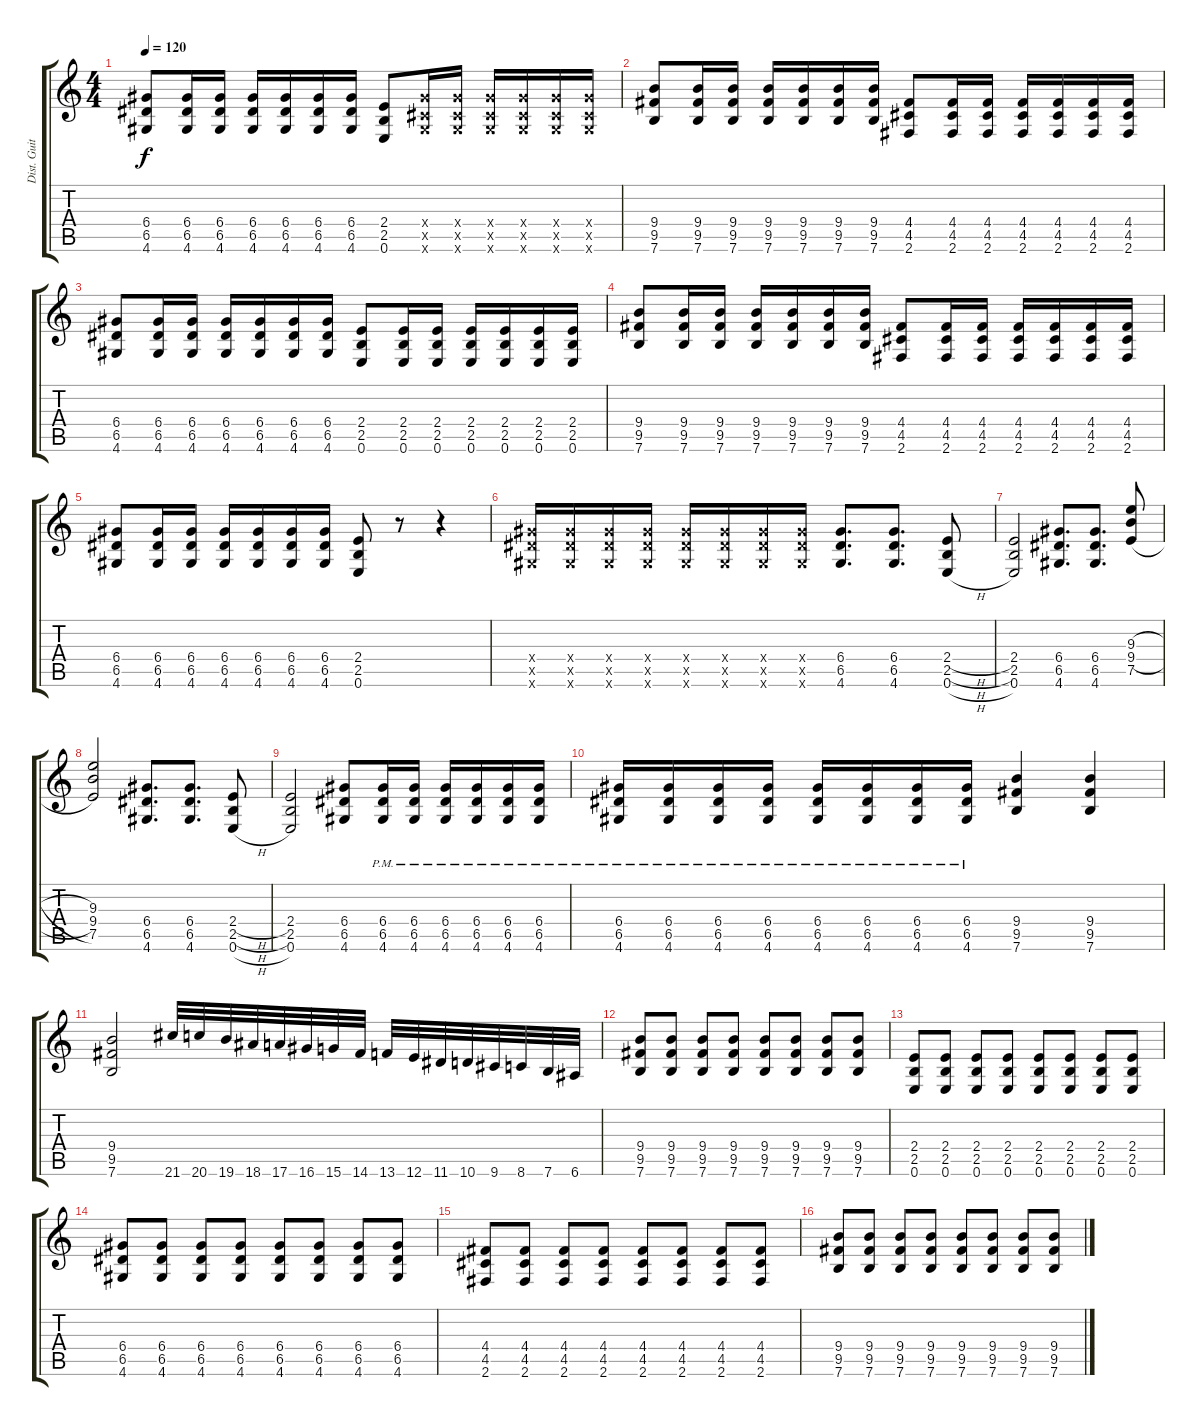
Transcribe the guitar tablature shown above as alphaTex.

\track ("Dist. Guitar" "Dist. Guit") {instrument distortionguitar}
\staff {score tabs}
\tuning (E4 B3 G3 D3 A2 E2) {hide}
\ts (4 4)
\tempo 120
\clef g2
\ks c
(6.4 6.5 4.6).8{dy f} (6.4 6.5 4.6).16 (6.4 6.5 4.6).16 (6.4 6.5 4.6).16 (6.4 6.5 4.6).16 (6.4 6.5 4.6).16 (6.4 6.5 4.6).16 (2.4 2.5 0.6).8 (6.4{x} 4.5{x} 4.6{x}).16 (6.4{x} 4.5{x} 4.6{x}).16 (6.4{x} 4.5{x} 4.6{x}).16 (6.4{x} 4.5{x} 4.6{x}).16 (6.4{x} 4.5{x} 4.6{x}).16 (6.4{x} 4.5{x} 4.6{x}).16 |
(9.4 9.5 7.6).8 (9.4 9.5 7.6).16 (9.4 9.5 7.6).16 (9.4 9.5 7.6).16 (9.4 9.5 7.6).16 (9.4 9.5 7.6).16 (9.4 9.5 7.6).16 (4.4 4.5 2.6).8 (4.4 4.5 2.6).16 (4.4 4.5 2.6).16 (4.4 4.5 2.6).16 (4.4 4.5 2.6).16 (4.4 4.5 2.6).16 (4.4 4.5 2.6).16 |
(6.4 6.5 4.6).8 (6.4 6.5 4.6).16 (6.4 6.5 4.6).16 (6.4 6.5 4.6).16 (6.4 6.5 4.6).16 (6.4 6.5 4.6).16 (6.4 6.5 4.6).16 (2.4 2.5 0.6).8 (2.4 2.5 0.6).16 (2.4 2.5 0.6).16 (2.4 2.5 0.6).16 (2.4 2.5 0.6).16 (2.4 2.5 0.6).16 (2.4 2.5 0.6).16 |
(9.4 9.5 7.6).8 (9.4 9.5 7.6).16 (9.4 9.5 7.6).16 (9.4 9.5 7.6).16 (9.4 9.5 7.6).16 (9.4 9.5 7.6).16 (9.4 9.5 7.6).16 (4.4 4.5 2.6).8 (4.4 4.5 2.6).16 (4.4 4.5 2.6).16 (4.4 4.5 2.6).16 (4.4 4.5 2.6).16 (4.4 4.5 2.6).16 (4.4 4.5 2.6).16 |
(6.4 6.5 4.6).8 (6.4 6.5 4.6).16 (6.4 6.5 4.6).16 (6.4 6.5 4.6).16 (6.4 6.5 4.6).16 (6.4 6.5 4.6).16 (6.4 6.5 4.6).16 (2.4 2.5 0.6).8 r.8 r.4 |
(6.4{x} 6.5{x} 4.6{x}).16 (6.4{x} 6.5{x} 4.6{x}).16 (6.4{x} 6.5{x} 4.6{x}).16 (6.4{x} 6.5{x} 4.6{x}).16 (6.4{x} 6.5{x} 4.6{x}).16 (6.4{x} 6.5{x} 4.6{x}).16 (6.4{x} 6.5{x} 4.6{x}).16 (6.4{x} 6.5{x} 4.6{x}).16 (6.4 6.5 4.6).8{d} (6.4 6.5 4.6).8{d} (2.4{h} 2.5{h} 0.6{h}).8 |
(2.4 2.5 0.6).2 (6.4 6.5 4.6).8{d} (6.4 6.5 4.6).8{d} (9.3{h} 9.4{h} 7.5{h}).8 |
(9.3 9.4 7.5).2 (6.4 6.5 4.6).8{d} (6.4 6.5 4.6).8{d} (2.4{h} 2.5{h} 0.6{h}).8 |
(2.4 2.5 0.6).2 (6.4 6.5 4.6).8 (6.4{pm} 6.5{pm} 4.6{pm}).16 (6.4{pm} 6.5{pm} 4.6{pm}).16 (6.4{pm} 6.5{pm} 4.6{pm}).16 (6.4{pm} 6.5{pm} 4.6{pm}).16 (6.4{pm} 6.5{pm} 4.6{pm}).16 (6.4{pm} 6.5{pm} 4.6{pm}).16 |
(6.4{pm} 6.5{pm} 4.6{pm}).16 (6.4{pm} 6.5{pm} 4.6{pm}).16 (6.4{pm} 6.5{pm} 4.6{pm}).16 (6.4{pm} 6.5{pm} 4.6{pm}).16 (6.4{pm} 6.5{pm} 4.6{pm}).16 (6.4{pm} 6.5{pm} 4.6{pm}).16 (6.4{pm} 6.5{pm} 4.6{pm}).16 (6.4{pm} 6.5{pm} 4.6{pm}).16 (9.4 9.5 7.6).4 (9.4 9.5 7.6).4 |
(9.4 9.5 7.6).2 21.6.32 20.6.32 19.6.32 18.6.32 17.6.32 16.6.32 15.6.32 14.6.32 13.6.32 12.6.32 11.6.32 10.6.32 9.6.32 8.6.32 7.6.32 6.6.32 |
(9.4 9.5 7.6).8 (9.4 9.5 7.6).8 (9.4 9.5 7.6).8 (9.4 9.5 7.6).8 (9.4 9.5 7.6).8 (9.4 9.5 7.6).8 (9.4 9.5 7.6).8 (9.4 9.5 7.6).8 |
(2.4 2.5 0.6).8 (2.4 2.5 0.6).8 (2.4 2.5 0.6).8 (2.4 2.5 0.6).8 (2.4 2.5 0.6).8 (2.4 2.5 0.6).8 (2.4 2.5 0.6).8 (2.4 2.5 0.6).8 |
(6.4 6.5 4.6).8 (6.4 6.5 4.6).8 (6.4 6.5 4.6).8 (6.4 6.5 4.6).8 (6.4 6.5 4.6).8 (6.4 6.5 4.6).8 (6.4 6.5 4.6).8 (6.4 6.5 4.6).8 |
(4.4 4.5 2.6).8 (4.4 4.5 2.6).8 (4.4 4.5 2.6).8 (4.4 4.5 2.6).8 (4.4 4.5 2.6).8 (4.4 4.5 2.6).8 (4.4 4.5 2.6).8 (4.4 4.5 2.6).8 |
(9.4 9.5 7.6).8 (9.4 9.5 7.6).8 (9.4 9.5 7.6).8 (9.4 9.5 7.6).8 (9.4 9.5 7.6).8 (9.4 9.5 7.6).8 (9.4 9.5 7.6).8 (9.4 9.5 7.6).8
